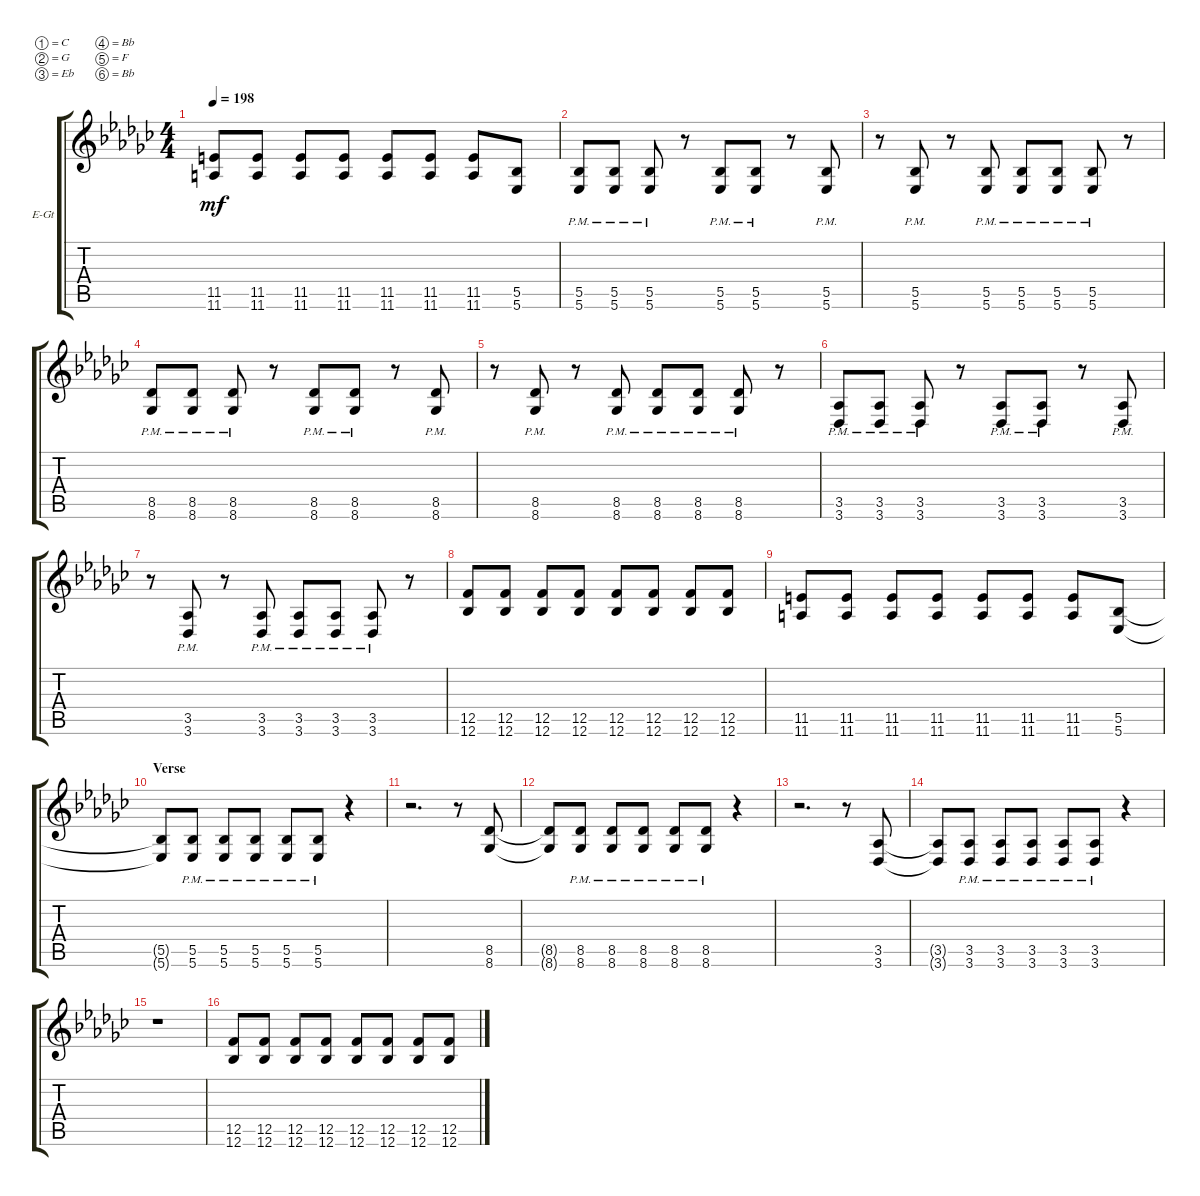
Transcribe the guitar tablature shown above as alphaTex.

\bracketExtendMode groupsimilarinstruments
\firstSystemTrackNameOrientation horizontal
\otherSystemsTrackNameOrientation horizontal
\track ("Electric Guitar 3" "E-Gt") {instrument distortionguitar}
\staff {score tabs}
\tuning (C4 G3 Eb3 Bb2 F2 Bb1)
\ts (4 4)
\tempo 198
\clef g2
\ks ebminor
(11.6 11.5).8{dy mf} (11.6 11.5).8 (11.6 11.5).8 (11.6 11.5).8 (11.6 11.5).8 (11.6 11.5).8 (11.6 11.5).8 (5.6 5.5).8 |
(5.6{pm} 5.5{pm}).8 (5.6{pm} 5.5{pm}).8 (5.6{pm} 5.5{pm}).8 r.8 (5.6{pm} 5.5{pm}).8 (5.6{pm} 5.5{pm}).8 r.8 (5.6{pm} 5.5{pm}).8 |
r.8 (5.6{pm} 5.5{pm}).8 r.8 (5.6{pm} 5.5{pm}).8 (5.6{pm} 5.5{pm}).8 (5.6{pm} 5.5{pm}).8 (5.6{pm} 5.5{pm}).8 r.8 |
(8.6{pm} 8.5{pm}).8 (8.6{pm} 8.5{pm}).8 (8.6{pm} 8.5{pm}).8 r.8 (8.6{pm} 8.5{pm}).8 (8.6{pm} 8.5{pm}).8 r.8 (8.6{pm} 8.5{pm}).8 |
r.8 (8.6{pm} 8.5{pm}).8 r.8 (8.6{pm} 8.5{pm}).8 (8.6{pm} 8.5{pm}).8 (8.6{pm} 8.5{pm}).8 (8.6{pm} 8.5{pm}).8 r.8 |
(3.6{pm} 3.5{pm}).8 (3.6{pm} 3.5{pm}).8 (3.6{pm} 3.5{pm}).8 r.8 (3.6{pm} 3.5{pm}).8 (3.6{pm} 3.5{pm}).8 r.8 (3.6{pm} 3.5{pm}).8 |
r.8 (3.6{pm} 3.5{pm}).8 r.8 (3.6{pm} 3.5{pm}).8 (3.6{pm} 3.5{pm}).8 (3.6{pm} 3.5{pm}).8 (3.6{pm} 3.5{pm}).8 r.8 |
(12.6 12.5).8 (12.6 12.5).8 (12.6 12.5).8 (12.6 12.5).8 (12.6 12.5).8 (12.6 12.5).8 (12.6 12.5).8 (12.6 12.5).8 |
(11.6 11.5).8 (11.6 11.5).8 (11.6 11.5).8 (11.6 11.5).8 (11.6 11.5).8 (11.6 11.5).8 (11.6 11.5).8 (5.6 5.5).8 |
\section ("" "Verse")
(5.6{t} 5.5{t}).8 (5.6{pm} 5.5{pm}).8 (5.6{pm} 5.5{pm}).8 (5.6{pm} 5.5{pm}).8 (5.6{pm} 5.5{pm}).8 (5.6{pm} 5.5{pm}).8 r.4 |
r.2{d} r.8 (8.6 8.5).8 |
(8.6{t} 8.5{t}).8 (8.6{pm} 8.5{pm}).8 (8.6{pm} 8.5{pm}).8 (8.6{pm} 8.5{pm}).8 (8.6{pm} 8.5{pm}).8 (8.6{pm} 8.5{pm}).8 r.4 |
r.2{d} r.8 (3.6 3.5).8 |
(3.6{t} 3.5{t}).8 (3.5{pm} 3.6{pm}).8 (3.5{pm} 3.6{pm}).8 (3.5{pm} 3.6{pm}).8 (3.5{pm} 3.6{pm}).8 (3.5{pm} 3.6{pm}).8 r.4 |
r.1 |
(12.5 12.6).8 (12.5 12.6).8 (12.5 12.6).8 (12.5 12.6).8 (12.5 12.6).8 (12.5 12.6).8 (12.5 12.6).8 (12.5 12.6).8
